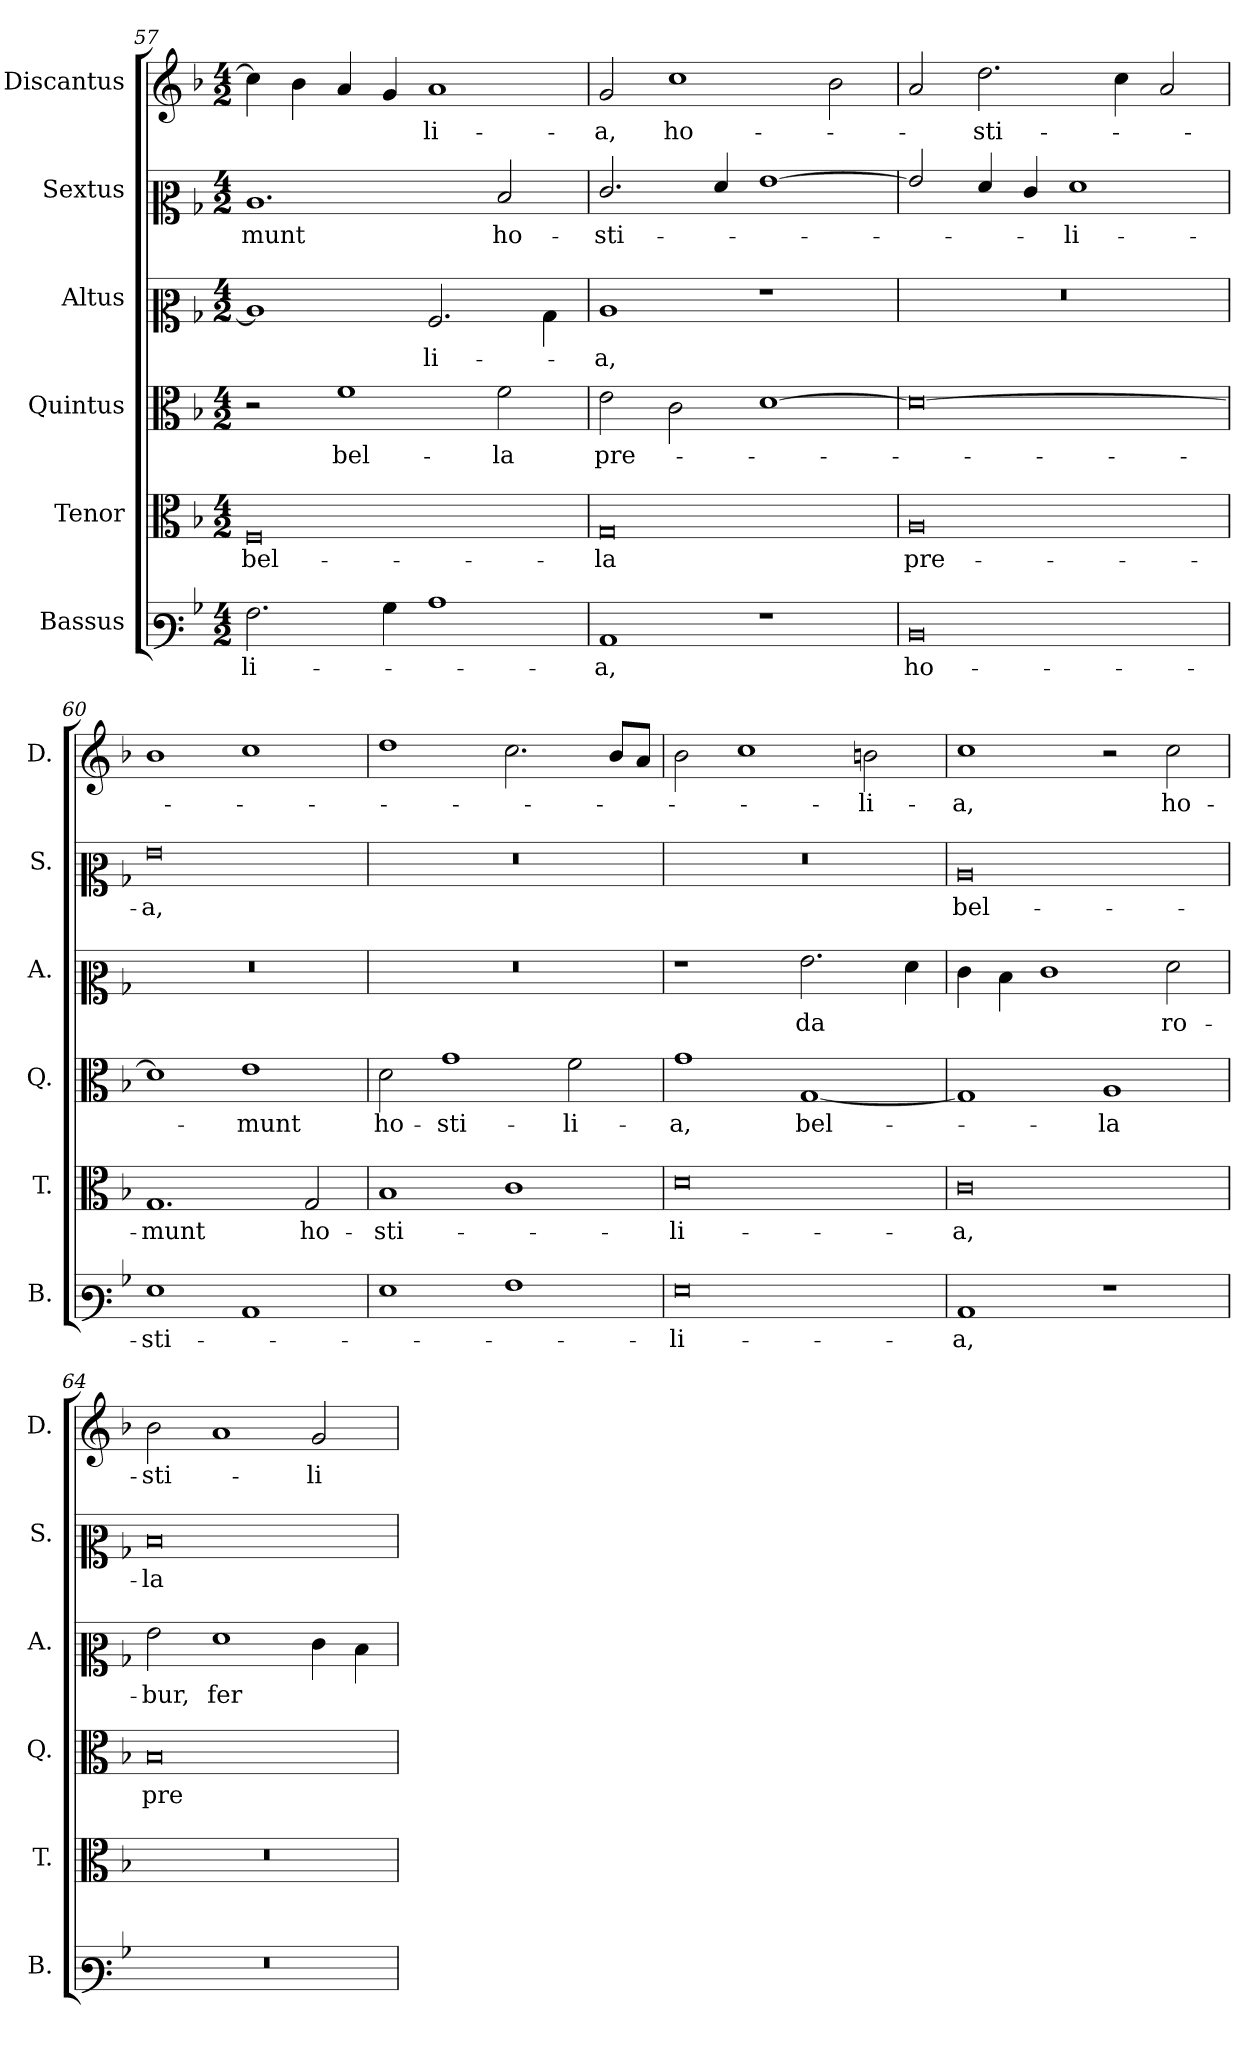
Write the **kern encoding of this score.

**kern	**text	**kern	**text	**kern	**text	**kern	**text	**kern	**text	**kern	**text
*part6	*part6	*part5	*part5	*part4	*part4	*part3	*part3	*part2	*part2	*part1	*part1
*staff6	*staff6	*staff5	*staff5	*staff4	*staff4	*staff3	*staff3	*staff2	*staff2	*staff1	*staff1
*I"Bassus	*	*I"Tenor	*	*I"Quintus	*	*I"Altus	*	*I"Sextus	*	*I"Discantus	*
*I'B.	*	*I'T.	*	*I'Q.	*	*I'A.	*	*I'S.	*	*I'D.	*
*clefF3	*	*clefC3	*	*clefC3	*	*clefC2	*	*clefC2	*	*clefG2	*
*k[b-]	*	*k[b-]	*	*k[b-]	*	*k[b-]	*	*k[b-]	*	*k[b-]	*
*M4/2	*	*M4/2	*	*M4/2	*	*M4/2	*	*M4/2	*	*M4/2	*
=57	=57	=57	=57	=57	=57	=57	=57	=57	=57	=57	=57
!	!LO:LY:b	!	!LO:LY:b	!	!	!	!	!	!LO:LY:b	!	!
2.A\	-li-	0F	bel-	2r	.	1c]	.	1.c	-munt	4cc\]	.
.	.	.	.	.	.	.	.	.	.	4b-\	.
!	!	!	!	!	!LO:LY:b	!	!	!	!	!	!
.	.	.	.	1f	bel-	.	.	.	.	4a/	.
4B-\	.	.	.	.	.	.	.	.	.	4g/	.
!	!	!	!	!	!	!	!LO:LY:b	!	!	!	!LO:LY:b
1c	.	.	.	.	.	2.A/	-li-	.	.	1a	-li-
!	!	!	!	!	!LO:LY:b	!	!	!	!LO:LY:b	!	!
.	.	.	.	2f\	-la	.	.	2d/	ho-	.	.
.	.	.	.	.	.	4B-\	.	.	.	.	.
=58	=58	=58	=58	=58	=58	=58	=58	=58	=58	=58	=58
!	!LO:LY:b	!	!LO:LY:b	!	!LO:LY:b	!	!LO:LY:b	!	!LO:LY:b	!	!LO:LY:b
1C	-a,	0G	-la	2e\	pre-	1c	-a,	2.e/	-sti-	2g/	-a,
!	!	!	!	!	!	!	!	!	!	!	!LO:LY:b
.	.	.	.	2c\	.	.	.	.	.	1cc	ho-
.	.	.	.	.	.	.	.	4f/	.	.	.
1r	.	.	.	[1d	.	1r	.	[1g	.	.	.
.	.	.	.	.	.	.	.	.	.	2b-\	.
=59	=59	=59	=59	=59	=59	=59	=59	=59	=59	=59	=59
!	!LO:LY:b	!	!LO:LY:b	!	!	!	!	!	!	!	!
0D	ho-	0A	pre-	0d_	.	0r	.	2g/]	.	2a/	.
!	!	!	!	!	!	!	!	!	!	!	!LO:LY:b
.	.	.	.	.	.	.	.	4f/	.	2.dd\	-sti-
.	.	.	.	.	.	.	.	4e/	.	.	.
!	!	!	!	!	!	!	!	!	!LO:LY:b	!	!
.	.	.	.	.	.	.	.	1f	-li-	.	.
.	.	.	.	.	.	.	.	.	.	4cc\	.
.	.	.	.	.	.	.	.	.	.	2a/	.
=60	=60	=60	=60	=60	=60	=60	=60	=60	=60	=60	=60
!	!LO:LY:b	!	!LO:LY:b	!	!	!	!	!	!LO:LY:b	!	!
1G	-sti-	1.G	-munt	1d]	.	0r	.	0g	-a,	1b-	.
!	!	!	!	!	!LO:LY:b	!	!	!	!	!	!
1C	.	.	.	1e	-munt	.	.	.	.	1cc	.
!	!	!	!LO:LY:b	!	!	!	!	!	!	!	!
.	.	2G/	ho-	.	.	.	.	.	.	.	.
=61	=61	=61	=61	=61	=61	=61	=61	=61	=61	=61	=61
!	!	!	!LO:LY:b	!	!LO:LY:b	!	!	!	!	!	!
1G	.	1B-	-sti-	2d\	ho-	0r	.	0r	.	1dd	.
!	!	!	!	!	!LO:LY:b	!	!	!	!	!	!
.	.	.	.	1g	-sti-	.	.	.	.	.	.
1A	.	1c	.	.	.	.	.	.	.	2.cc\	.
!	!	!	!	!	!LO:LY:b	!	!	!	!	!	!
.	.	.	.	2f\	-li-	.	.	.	.	.	.
.	.	.	.	.	.	.	.	.	.	8b-/L	.
.	.	.	.	.	.	.	.	.	.	8a/J	.
=62	=62	=62	=62	=62	=62	=62	=62	=62	=62	=62	=62
!	!LO:LY:b	!	!LO:LY:b	!	!LO:LY:b	!	!	!	!	!	!
0G	-li-	0d	-li-	1g	-a,	1r	.	0r	.	2b-\	.
.	.	.	.	.	.	.	.	.	.	1cc	.
!	!	!	!	!	!LO:LY:b	!	!LO:LY:b	!	!	!	!
.	.	.	.	[1G	bel-	2.g\	da	.	.	.	.
!	!	!	!	!	!	!	!	!	!	!	!LO:LY:b
.	.	.	.	.	.	.	.	.	.	2bn\	-li-
.	.	.	.	.	.	4f\	.	.	.	.	.
!!LO:LB:g=z
=63	=63	=63	=63	=63	=63	=63	=63	=63	=63	=63	=63
!	!LO:LY:b	!	!LO:LY:b	!	!	!	!	!	!LO:LY:b	!	!LO:LY:b
1C	-a,	0c	-a,	1G]	.	4e\	.	0c	bel-	1cc	-a,
.	.	.	.	.	.	4d\	.	.	.	.	.
.	.	.	.	.	.	1e	.	.	.	.	.
!	!	!	!	!	!LO:LY:b	!	!	!	!	!	!
1r	.	.	.	1A	-la	.	.	.	.	2r	.
!	!	!	!	!	!	!	!LO:LY:b	!	!	!	!LO:LY:b
.	.	.	.	.	.	2f\	ro-	.	.	2cc\	ho-
=64	=64	=64	=64	=64	=64	=64	=64	=64	=64	=64	=64
!	!	!	!	!	!LO:LY:b	!	!LO:LY:b	!	!LO:LY:b	!	!LO:LY:b
0r	.	0r	.	0B-	pre-	2g\	-bur,	0d	-la	2b-\	-sti-
!	!	!	!	!	!	!	!LO:LY:b	!	!	!	!
.	.	.	.	.	.	1f	fer	.	.	1a	.
!	!	!	!	!	!	!	!	!	!	!	!LO:LY:b
.	.	.	.	.	.	4e\	.	.	.	2g/	-li-
.	.	.	.	.	.	4d\	.	.	.	.	.
=	=	=	=	=	=	=	=	=	=	=	=
*-	*-	*-	*-	*-	*-	*-	*-	*-	*-	*-	*-
